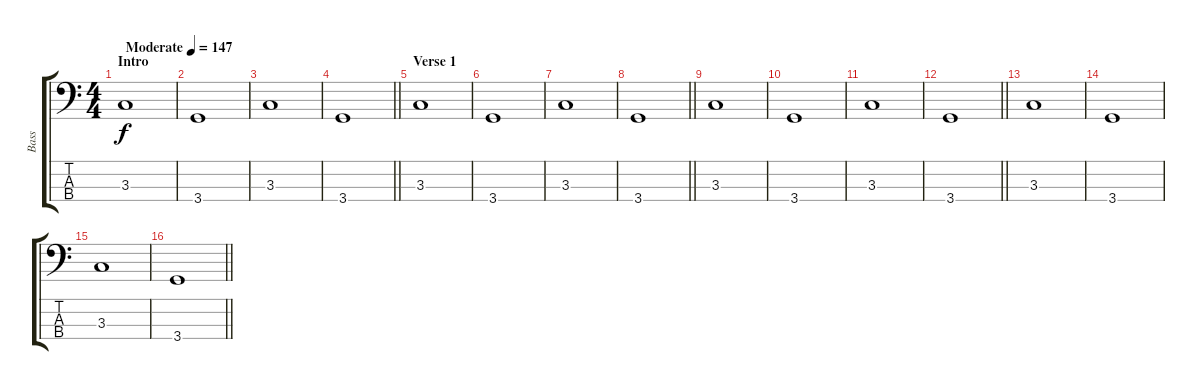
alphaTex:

\track ("Bass" "Bass") {instrument electricbassfinger}
\staff {score tabs}
\tuning (G2 D2 A1 E1) {hide}
\ts (4 4)
\section ("" "Intro")
\tempo (147 "Moderate")
\clef f4
\ks c
3.3.1{dy f instrument electricbassfinger} |
3.4.1 |
3.3.1 |
\barLineRight lightlight
3.4.1 |
\section ("" "Verse 1")
3.3.1 |
3.4.1 |
3.3.1 |
\barLineRight lightlight
3.4.1 |
3.3.1 |
3.4.1 |
3.3.1 |
\barLineRight lightlight
3.4.1 |
3.3.1 |
3.4.1 |
3.3.1 |
\barLineRight lightlight
3.4.1
